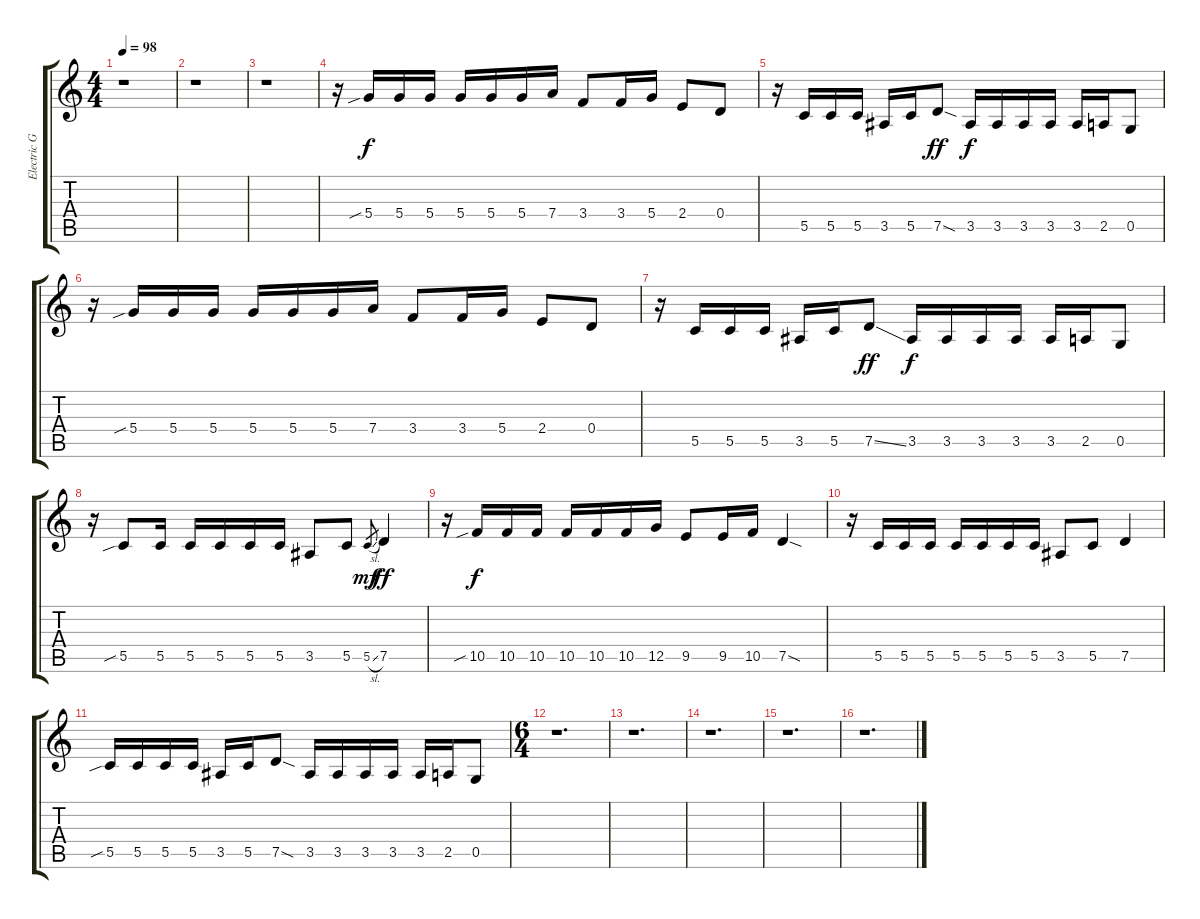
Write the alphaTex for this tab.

\track ("Electric Guitar 1" "Electric G") {instrument distortionguitar}
\staff {score tabs}
\tuning (D4 G3 G3 D3 G2 D2) {hide}
\ts (4 4)
\tempo 98
\clef g2
\ks c
r.1{dy f} |
r.1 |
r.1 |
r.16 5.4{sib}.16 5.4.16 5.4.16 5.4.16 5.4.16 5.4.16 7.4.16 3.4.8 3.4.16 5.4.16 2.4.8 0.4.8 |
r.16 5.5.16 5.5.16 5.5.16 3.5.16 5.5.16 7.5{sod}.8{dy ff} 3.5.16{dy f} 3.5.16 3.5.16 3.5.16 3.5.16 2.5.16 0.5.8 |
r.16 5.4{sib}.16 5.4.16 5.4.16 5.4.16 5.4.16 5.4.16 7.4.16 3.4.8 3.4.16 5.4.16 2.4.8 0.4.8 |
r.16 5.5.16 5.5.16 5.5.16 3.5.16 5.5.16 7.5{ss}.8{dy ff} 3.5.16{dy f} 3.5.16 3.5.16 3.5.16 3.5.16 2.5.16 0.5.8 |
r.16 5.5{sib}.8 5.5.16 5.5.16 5.5.16 5.5.16 5.5.16 3.5.8 5.5.8 5.5{sl}.8{gr dy mf} 7.5.4{dy ff} |
r.16 10.5{sib}.16{dy f} 10.5.16 10.5.16 10.5.16 10.5.16 10.5.16 12.5.16 9.5.8 9.5.16 10.5.16 7.5{sod}.4 |
r.16 5.5.16 5.5.16 5.5.16 5.5.16 5.5.16 5.5.16 5.5.16 3.5.8 5.5.8 7.5.4 |
5.5{sib}.16 5.5.16 5.5.16 5.5.16 3.5.16 5.5.16 7.5{sod}.8 3.5.16 3.5.16 3.5.16 3.5.16 3.5.16 2.5.16 0.5.8 |
\ts (6 4)
r.1{d} |
r.1{d} |
r.1{d} |
r.1{d} |
r.1{d}
